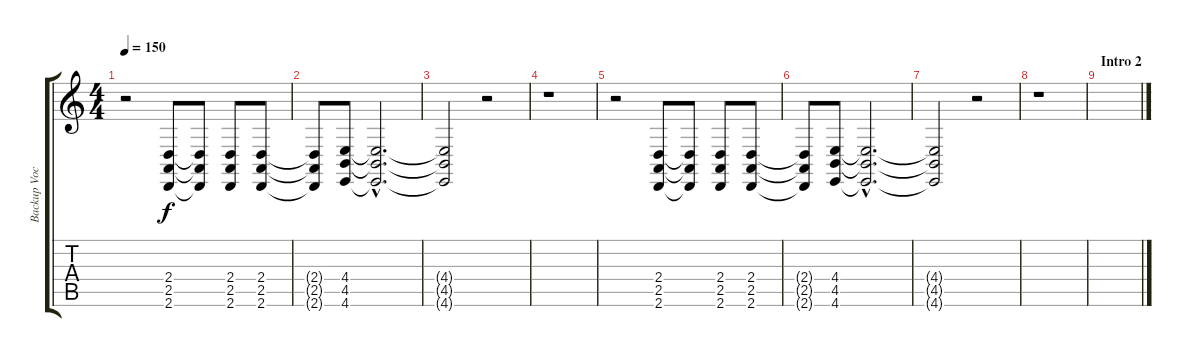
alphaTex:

\track ("Backup Vocals" "Backup Voc") {instrument synthstrings2}
\staff {score tabs}
\tuning (D4 A3 F3 C3 G2 C2) {hide}
\ts (4 4)
\tempo 150
\clef g2
\ks c
r.2{dy f} (2.4 2.5 2.6).8 (2.4{t} 2.5{t} 2.6{t}).8 (2.4 2.5 2.6).8 (2.4 2.5 2.6).8 |
(2.4{t} 2.5{t} 2.6{t}).8 (4.4 4.5 4.6).8 (4.4{hac t} 4.5{hac t} 4.6{hac t}).2{d} |
(4.4{t} 4.5{t} 4.6{t}).2 r.2 |
r.1 |
r.2 (2.4 2.5 2.6).8 (2.4{t} 2.5{t} 2.6{t}).8 (2.4 2.5 2.6).8 (2.4 2.5 2.6).8 |
(2.4{t} 2.5{t} 2.6{t}).8 (4.4 4.5 4.6).8 (4.4{hac t} 4.5{hac t} 4.6{hac t}).2{d} |
(4.4{t} 4.5{t} 4.6{t}).2 r.2 |
r.1 |
\section ("" "Intro 2")
